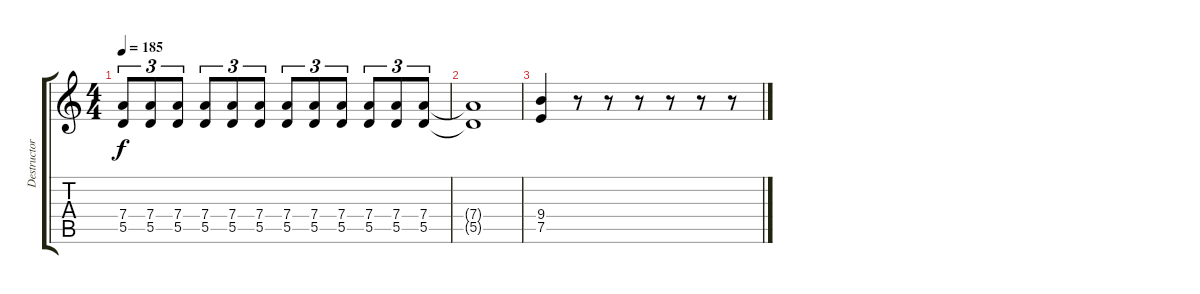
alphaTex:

\track ("Destructor" "Destructor") {instrument distortionguitar}
\staff {score tabs}
\tuning (E4 B3 G3 D3 A2 E2) {hide}
\ts (4 4)
\tempo 185
\clef g2
\ks c
(7.4 5.5).8{tu (3 2) dy f} (7.4 5.5).8{tu (3 2)} (7.4 5.5).8{tu (3 2)} (7.4 5.5).8{tu (3 2)} (7.4 5.5).8{tu (3 2)} (7.4 5.5).8{tu (3 2)} (7.4 5.5).8{tu (3 2)} (7.4 5.5).8{tu (3 2)} (7.4 5.5).8{tu (3 2)} (7.4 5.5).8{tu (3 2)} (7.4 5.5).8{tu (3 2)} (7.4 5.5).8{tu (3 2)} |
(7.4{t} 5.5{t}).1 |
(9.4 7.5).4 r.8 r.8 r.8 r.8 r.8 r.8
